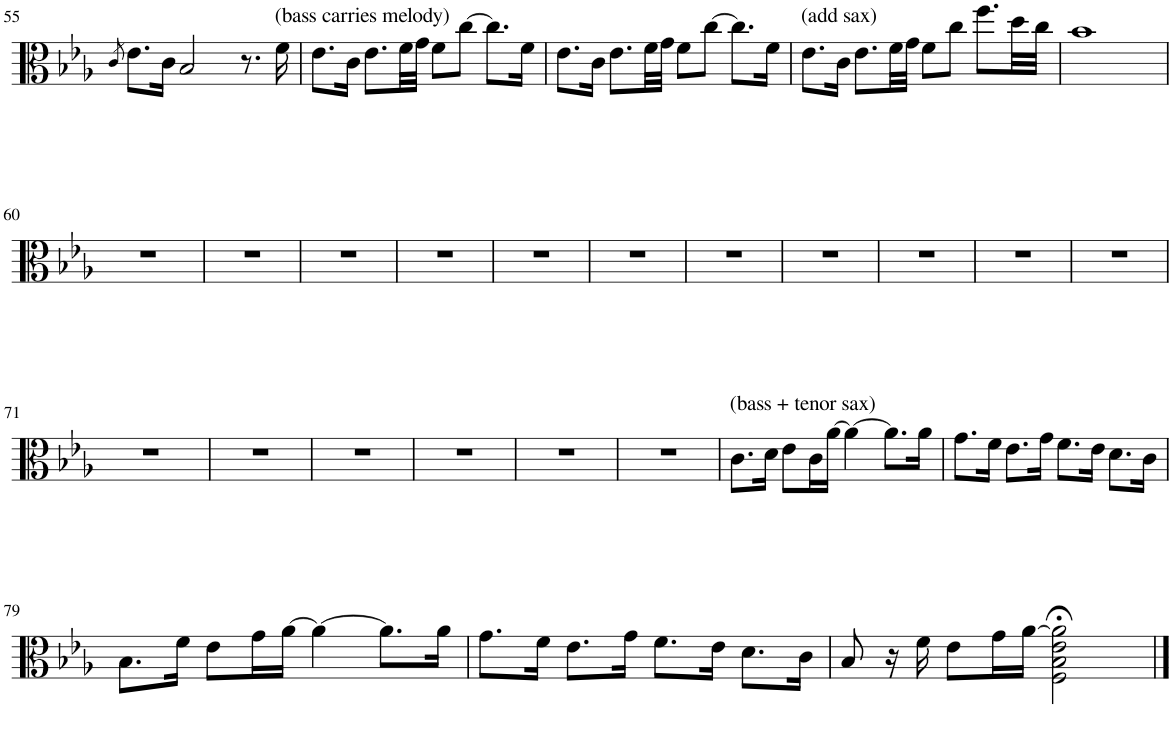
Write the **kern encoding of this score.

**kern
*part1
*staff1
*I"Viola
*I'Vla.
!!LO:PB:g=z
*clefC3
*k[b-e-a-]
*M4/4
=55
8qc/
8.e-\L
16c\Jk
2B-/
8.r
!LO:TX:a:t=(bass carries melody)
16f\
=56
8.e-\L
16c\Jk
8.e-\L
32f\LL
32g\JJJ
8f\L
[8cc\J
8.cc\L]
16f\Jk
=57
8.e-\L
16c\Jk
8.e-\L
32f\LL
32g\JJJ
8f\L
[8cc\J
8.cc\L]
16f\Jk
=58
!LO:TX:a:t=(add sax)
8.e-\L
16c\Jk
8.e-\L
32f\LL
32g\JJJ
8f\L
8cc\J
8.ff\L
32dd\LL
32cc\JJJ
=59
1b-
!!LO:LB:g=z
=60
1r
=61
1r
=62
1r
=63
1r
=64
1r
=65
1r
=66
1r
=67
1r
=68
1r
=69
1r
=70
1r
!!LO:LB:g=z
=71
1r
=72
1r
=73
1r
=74
1r
=75
1r
=76
1r
=77
!LO:TX:a:t=(bass + tenor sax)
8.c\L
16d\Jk
8e-\L
16c\L
[16a-\JJ
4a-\_
8.a-\L]
16a-\Jk
=78
8.g\L
16f\Jk
8.e-\L
16g\Jk
8.f\L
16e-\Jk
8.d\L
16c\Jk
!!LO:LB:g=z
=79
8.B-\L
16f\Jk
8e-\L
16g\L
[16a-\JJ
4a-\_
8.a-\L]
16a-\Jk
=80
8.g\L
16f\Jk
8.e-\L
16g\Jk
8.f\L
16e-\Jk
8.d\L
16c\Jk
=81
8B-/
16r
16f\
8e-\L
16g\L
[16a-\JJ
2F\;< 2B-\;< 2e-\;< 2a-\];<
==
*-
